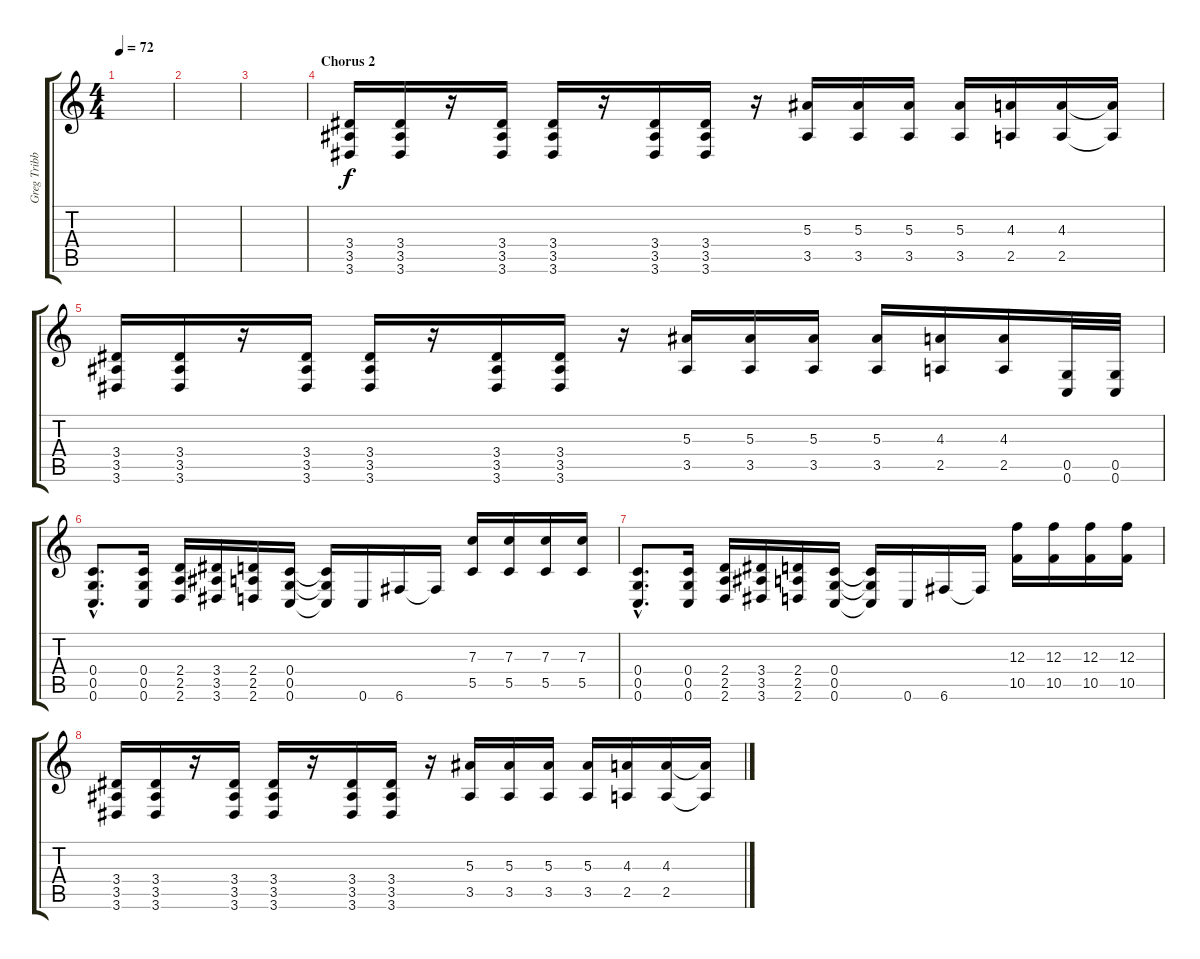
\track ("Greg Tribbett \"Güüg\" (Volume Effect)" "Greg Tribb") {instrument distortionguitar}
\staff {score tabs}
\tuning (D4 A3 F3 C3 G2 C2) {hide}
\ts (4 4)
\tempo 72
\clef g2
\ks c
|
|
|
\section ("" "Chorus 2")
(3.4 3.5 3.6).16{instrument distortionguitar} (3.4 3.5 3.6).16 r.16 (3.4 3.5 3.6).16 (3.4 3.5 3.6).16 r.16 (3.4 3.5 3.6).16 (3.4 3.5 3.6).16 r.16 (5.3 3.5).16 (5.3 3.5).16 (5.3 3.5).16 (5.3 3.5).16 (4.3 2.5).16 (4.3 2.5).16 (4.3{t} 2.5{t}).16 |
(3.4 3.5 3.6).16 (3.4 3.5 3.6).16 r.16 (3.4 3.5 3.6).16 (3.4 3.5 3.6).16 r.16 (3.4 3.5 3.6).16 (3.4 3.5 3.6).16 r.16 (5.3 3.5).16 (5.3 3.5).16 (5.3 3.5).16 (5.3 3.5).16 (4.3 2.5).16 (4.3 2.5).16 (0.5 0.6).32 (0.5 0.6).32 |
(0.4{hac} 0.5{hac} 0.6{hac}).8{d} (0.4 0.5 0.6).16 (2.4 2.5 2.6).16 (3.4 3.5 3.6).16 (2.4 2.5 2.6).16 (0.4 0.5 0.6).16 (0.4{t} 0.5{t} 0.6{t}).16 0.6.16 6.6.16 6.6{t}.16 (7.3 5.5).16 (7.3 5.5).16 (7.3 5.5).16 (7.3 5.5).16 |
(0.4{hac} 0.5{hac} 0.6{hac}).8{d} (0.4 0.5 0.6).16 (2.4 2.5 2.6).16 (3.4 3.5 3.6).16 (2.4 2.5 2.6).16 (0.4 0.5 0.6).16 (0.4{t} 0.5{t} 0.6{t}).16 0.6.16 6.6.16 6.6{t}.16 (12.3 10.5).16 (12.3 10.5).16 (12.3 10.5).16 (12.3 10.5).16 |
(3.4 3.5 3.6).16{instrument distortionguitar} (3.4 3.5 3.6).16 r.16 (3.4 3.5 3.6).16 (3.4 3.5 3.6).16 r.16 (3.4 3.5 3.6).16 (3.4 3.5 3.6).16 r.16 (5.3 3.5).16 (5.3 3.5).16 (5.3 3.5).16 (5.3 3.5).16 (4.3 2.5).16 (4.3 2.5).16 (4.3{t} 2.5{t}).16
